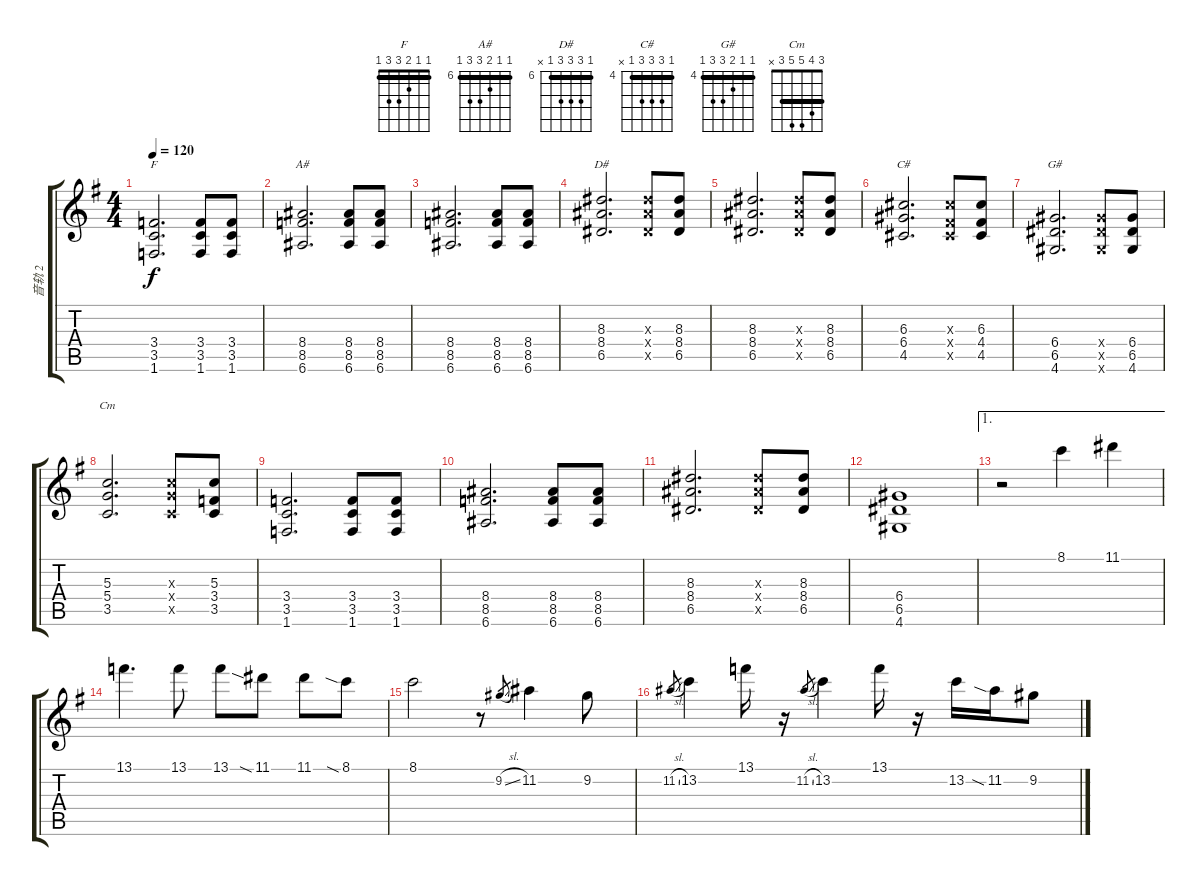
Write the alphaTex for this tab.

\track ("音轨 2" "音轨 2") {instrument distortionguitar}
\staff {score tabs}
\tuning (E4 B3 G3 D3 A2 E2) {hide}
\chord ("F" 1 1 2 3 3 1) {barre 1}
\chord ("A#" 6 6 7 8 8 6) {firstfret 6 barre 6}
\chord ("D#" 6 8 8 8 6 x) {firstfret 6 barre 6}
\chord ("C#" 4 6 6 6 4 x) {firstfret 4 barre 4}
\chord ("G#" 4 4 5 6 6 4) {firstfret 4 barre 4}
\chord ("Cm" 3 4 5 5 3 x) {barre 3}
\ts (4 4)
\tempo 120
\clef g2
\ks g
(3.4 3.5 1.6).2{d ch "F" dy f} (3.4 3.5 1.6).8 (3.4 3.5 1.6).8 |
(8.4 8.5 6.6).2{d ch "A#"} (8.4 8.5 6.6).8 (8.4 8.5 6.6).8 |
(8.4 8.5 6.6).2{d} (8.4 8.5 6.6).8 (8.4 8.5 6.6).8 |
(8.3 8.4 6.5).2{d ch "D#"} (8.3{x} 8.4{x} 6.5{x}).8 (8.3 8.4 6.5).8 |
(8.3 8.4 6.5).2{d} (8.3{x} 8.4{x} 6.5{x}).8 (8.3 8.4 6.5).8 |
(6.3 6.4 4.5).2{d ch "C#"} (6.3{x} 4.4{x} 4.5{x}).8 (6.3 4.4 4.5).8 |
(6.4 6.5 4.6).2{d ch "G#"} (6.4{x} 6.5{x} 4.6{x}).8 (6.4 6.5 4.6).8 |
(5.3 5.4 3.5).2{d ch "Cm"} (5.3{x} 5.4{x} 3.5{x}).8 (5.3 3.4 3.5).8 |
(3.4 3.5 1.6).2{d} (3.4 3.5 1.6).8 (3.4 3.5 1.6).8 |
(8.4 8.5 6.6).2{d} (8.4 8.5 6.6).8 (8.4 8.5 6.6).8 |
(8.3 8.4 6.5).2{d} (8.3{x} 8.4{x} 6.5{x}).8 (8.3 8.4 6.5).8 |
(6.4 6.5 4.6).1 |
\ae 1
r.2{volume 13 balance 10 instrument overdrivenguitar} 8.1.4 11.1.4 |
13.1.4{d} 13.1.8 13.1.8 11.1{sia}.8 11.1.8 8.1{sia}.8 |
8.1.2 r.8 9.2{sl}.8{gr} 11.2.4 9.2.8 |
11.2{sl}.8{gr} 13.2.4 13.1.16 r.16 11.2{sl}.8{gr} 13.2.4 13.1.16 r.16 13.2.16 11.2{sia}.16 9.2.8
